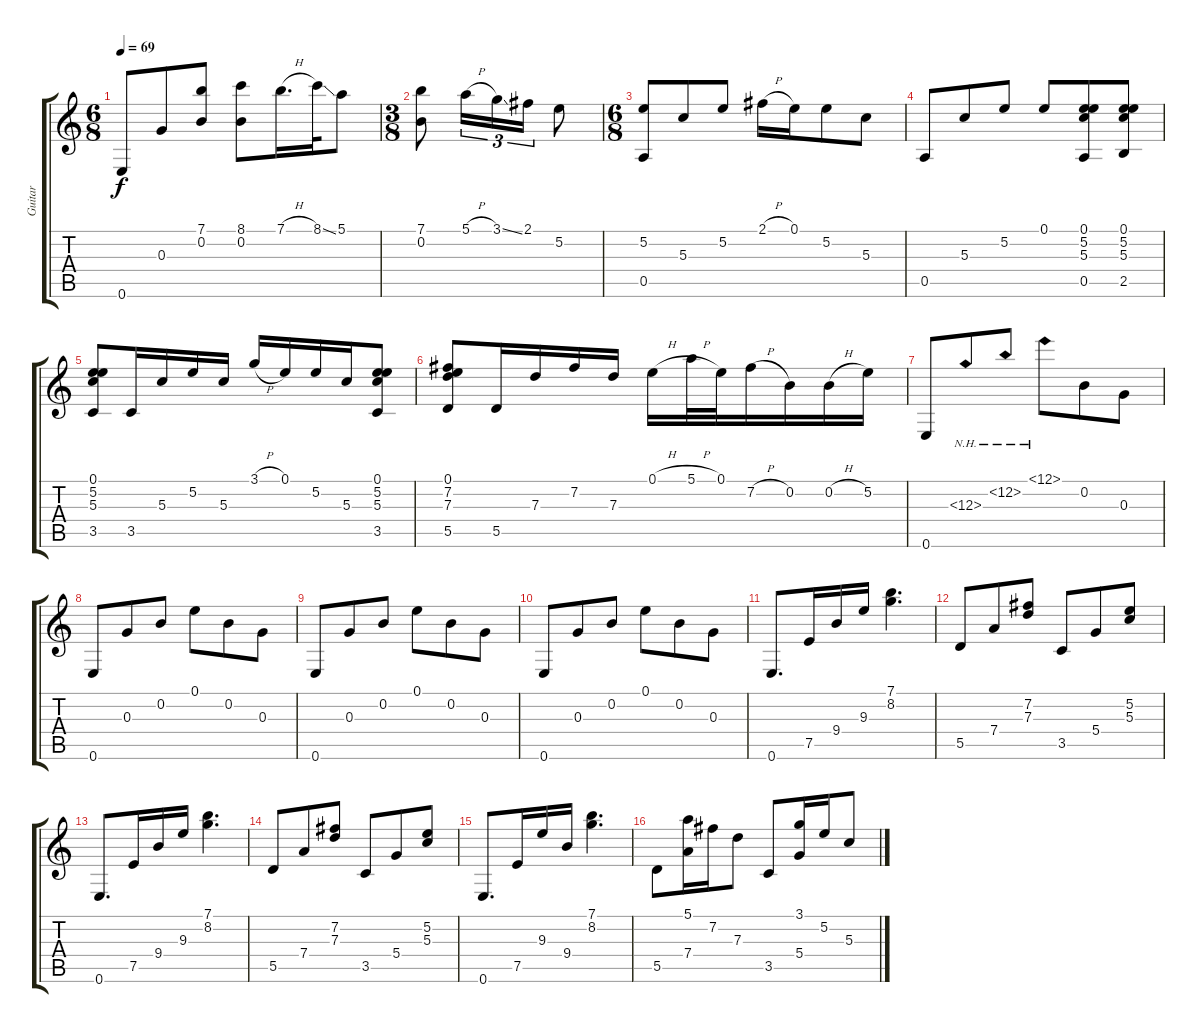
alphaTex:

\track ("Guitar " "Guitar ") {instrument distortionguitar}
\staff {score tabs}
\tuning (E4 B3 G3 D3 A2 E2) {hide}
\ts (6 8)
\tempo 69
\clef g2
\ks c
0.6.8{dy f} 0.3.8 (7.1 0.2).8 (8.1 0.2).8 7.1{h}.16{d} 8.1{ss}.32 5.1.8 |
\ts (3 8)
(7.1 0.2).8 5.1{h}.16{tu (3 2)} 3.1{ss}.16{tu (3 2)} 2.1.16{tu (3 2)} 5.2.8 |
\ts (6 8)
(5.2 0.5).8 5.3.8 5.2.8 2.1{h}.16 0.1.16 5.2.8 5.3.8 |
0.5.8 5.3.8 5.2.8 0.1.8 (0.1 5.2 5.3 0.5).8 (0.1 5.2 5.3 2.5).8 |
(0.1 5.2 5.3 3.5).8 3.5.16 5.3.16 5.2.16 5.3.16 3.1{h}.16 0.1.16 5.2.16 5.3.16 (0.1 5.2 5.3 3.5).8 |
(0.1 7.2 7.3 5.5).8 5.5.16 7.3.16 7.2.16 7.3.16 0.1{h}.16 5.1{h}.32 0.1.32 7.2{h}.16 0.2.16 0.2{h}.16 5.2.16 |
0.6.8 12.3{nh}.8 12.2{nh}.8 12.1{nh}.8 0.2.8 0.3.8 |
0.6.8 0.3.8 0.2.8 0.1.8 0.2.8 0.3.8 |
0.6.8 0.3.8 0.2.8 0.1.8 0.2.8 0.3.8 |
0.6.8 0.3.8 0.2.8 0.1.8 0.2.8 0.3.8 |
0.6.8{d} 7.5.16 9.4.16 9.3.16 (7.1 8.2).4{d} |
5.5.8 7.4.8 (7.2 7.3).8 3.5.8 5.4.8 (5.2 5.3).8 |
0.6.8{d} 7.5.16 9.4.16 9.3.16 (7.1 8.2).4{d} |
5.5.8 7.4.8 (7.2 7.3).8 3.5.8 5.4.8 (5.2 5.3).8 |
0.6.8{d} 7.5.16 9.3.16 9.4.16 (7.1 8.2).4{d} |
5.5.8 (5.1 7.4).16 7.2.16 7.3.8 3.5.8 (3.1 5.4).16 5.2.16 5.3.8
